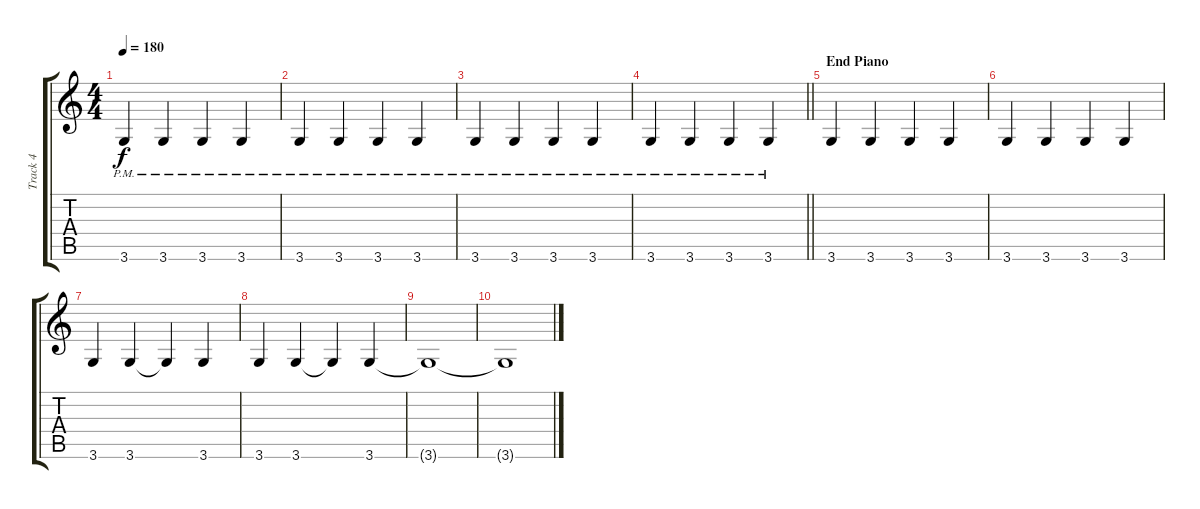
\track ("Track 4" "Track 4") {instrument acousticbass}
\staff {score tabs}
\tuning (E4 B3 G3 D3 A2 E2) {hide}
\ts (4 4)
\tempo 180
\clef g2
\ks c
3.6{pm}.4{dy f} 3.6{pm}.4 3.6{pm}.4 3.6{pm}.4 |
3.6{pm}.4 3.6{pm}.4 3.6{pm}.4 3.6{pm}.4 |
3.6{pm}.4 3.6{pm}.4 3.6{pm}.4 3.6{pm}.4 |
\barLineRight lightlight
3.6{pm}.4 3.6{pm}.4 3.6{pm}.4 3.6{pm}.4 |
\section ("" "End Piano")
3.6.4 3.6.4 3.6.4 3.6.4 |
3.6.4 3.6.4 3.6.4 3.6.4 |
3.6.4 3.6.4 3.6{t}.4 3.6.4 |
3.6.4 3.6.4 3.6{t}.4 3.6.4 |
3.6{t}.1 |
3.6{t}.1
